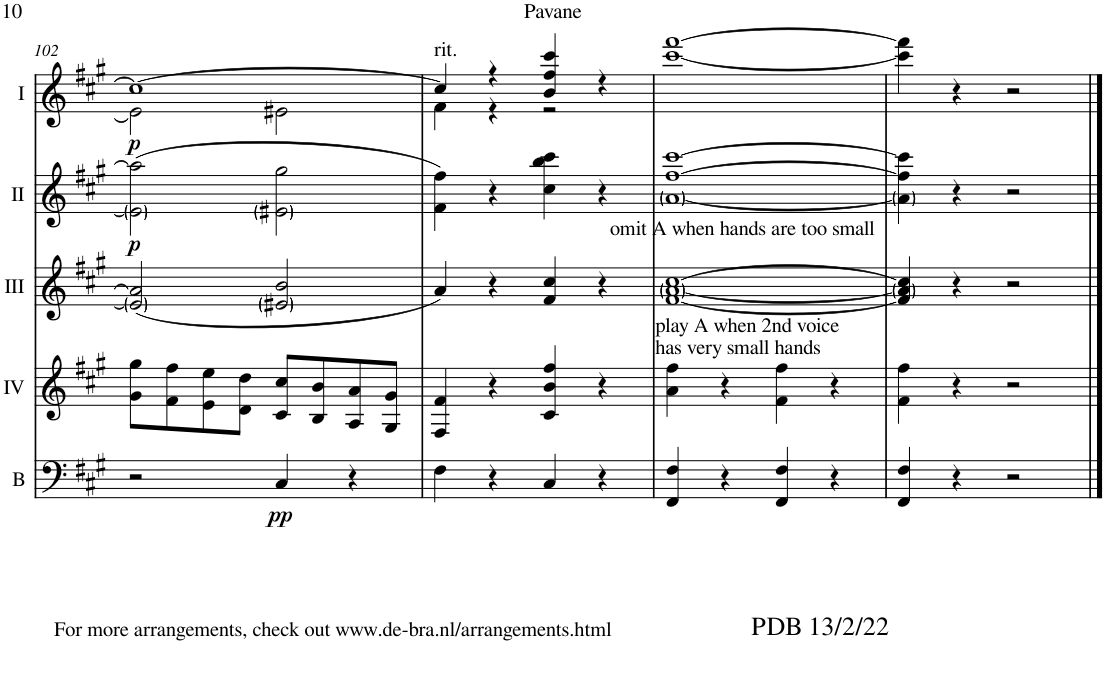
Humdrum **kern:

**kern	**dynam	**kern	**kern	**kern	**dynam	**kern	**dynam
*part5	*part5	*part4	*part3	*part2	*part2	*part1	*part1
*staff5	*staff5	*staff4	*staff3	*staff2	*staff2	*staff1	*staff1
*I"Bass	*	*I"Acc. 4	*I"Acc. 3	*I"Acc. 2	*	*I"Acc. 1	*
*I'B	*	*	*	*	*	*	*
!!LO:PB:g=z
*clefF4	*	*clefG2	*clefG2	*clefG2	*	*clefG2	*
*Trd7c12	*	*Trd7c12	*	*	*	*	*
*k[f#c#g#]	*	*k[f#c#g#]	*k[f#c#g#]	*k[f#c#g#]	*	*k[f#c#g#]	*
*M4/4	*	*M4/4	*M4/4	*M4/4	*	*M4/4	*
*met(c)	*	*met(c)	*met(c)	*met(c)	*	*met(c)	*
=102	=102	=102	=102	=102	=102	=102	=102
*	*	*	*	*	*	*^	*
!	!	!	!	!	!LO:DY:b	!	!	!LO:DY:b
2r	.	8g#\ 8gg#\L	(2E/] 2A/]	(2E\] 2a\]	p	1cc#_	2e\]	p
.	.	8f#\ 8ff#\	.	.	.	.	.	.
.	.	8e\ 8ee\	.	.	.	.	.	.
.	.	8d\ 8dd\J	.	.	.	.	.	.
!	!LO:DY:b	!	!	!	!	!	!	!
4C#/	pp	8c#/ 8cc#/L	2E#X/ 2B/	2E#X\ 2g#\	.	.	2e#X\	.
.	.	8B/ 8b/	.	.	.	.	.	.
4r	.	8A/ 8a/	.	.	.	.	.	.
.	.	8G#/ 8g#/J	.	.	.	.	.	.
=103	=103	=103	=103	=103	=103	=103	=103	=103
!	!	!	!	!	!	!LO:TX:a:t=rit.	!	!
4F#\	.	4F#/ 4f#/	4A/)	4F#\ 4f#\)	.	4cc#/]	4f#\	.
4r	.	4r	4r	4r	.	4r	4r	.
4C#/	.	4c#/ 4b/ 4ff#/	4F#/ 4c#/	4c#\ 4b\ 4cc#\	.	4b/ 4ff#/ 4ccc#/	2r	.
4r	.	4r	4r	4r	.	4r	.	.
*	*	*	*	*	*	*v	*v	*
=104	=104	=104	=104	=104	=104	=104	=104
!	!	!	!	!	!	!LO:TX:b:t=PDB 13/2/22	!
!	!	!	!	!	!	!LO:TX:b:t=For more arrangements, check out www.de-bra.nl/arrangements.html	!
!	!	!	!	!LO:TX:b:t=omit A when hands are too small	!	!	!
!	!	!	!LO:TX:b:t=play A when 2nd voice	!	!	!	!
!	!	!	!LO:TX:b:t=has very small hands	!	!	!	!
4FF#/ 4F#/	.	4a\ 4ff#\	[1F# [1A [1c#	[1A [1f# [1cc#	.	[1ccc# [1fff#	.
4r	.	4r	.	.	.	.	.
4FF#/ 4F#/	.	4f#\ 4ff#\	.	.	.	.	.
4r	.	4r	.	.	.	.	.
=105	=105	=105	=105	=105	=105	=105	=105
4FF#/ 4F#/	.	4f#\ 4ff#\	4F#/] 4A/] 4c#/]	4A\] 4f#\] 4cc#\]	.	4ccc#\] 4fff#\]	.
4r	.	4r	4r	4r	.	4r	.
2r	.	2r	2r	2r	.	2r	.
==	==	==	==	==	==	==	==
*-	*-	*-	*-	*-	*-	*-	*-
